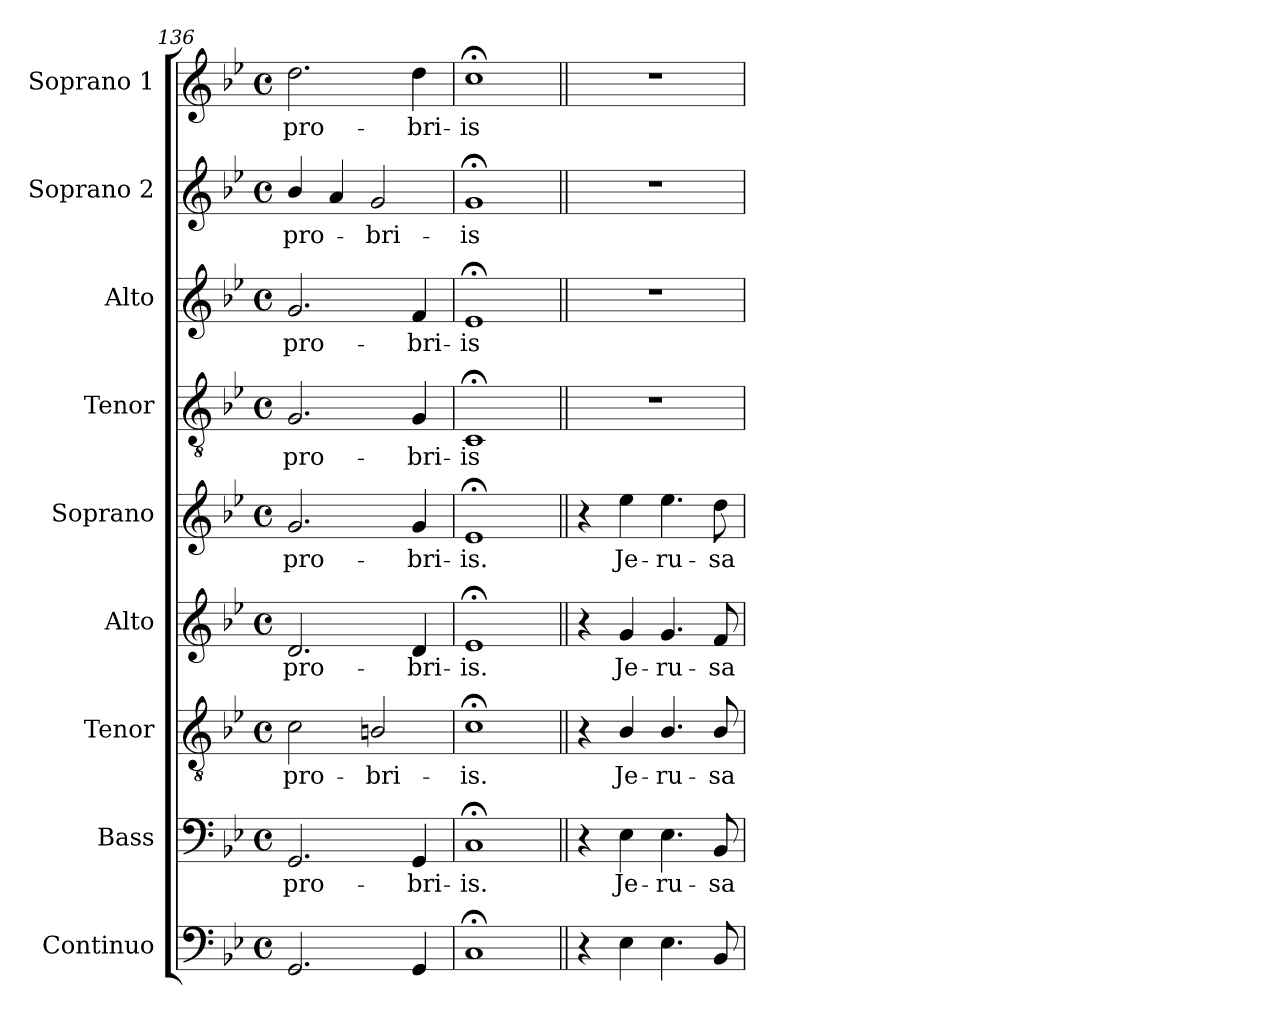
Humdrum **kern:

**kern	**kern	**text	**kern	**text	**kern	**text	**kern	**text	**kern	**text	**kern	**text	**kern	**text	**kern	**text
*part9	*part8	*part8	*part7	*part7	*part6	*part6	*part5	*part5	*part4	*part4	*part3	*part3	*part2	*part2	*part1	*part1
*staff9	*staff8	*staff8	*staff7	*staff7	*staff6	*staff6	*staff5	*staff5	*staff4	*staff4	*staff3	*staff3	*staff2	*staff2	*staff1	*staff1
*I"Continuo	*I"Bass	*	*I"Tenor	*	*I"Alto	*	*I"Soprano	*	*I"Tenor	*	*I"Alto	*	*I"Soprano 2	*	*I"Soprano 1	*
*I'Cont.	*I'B.	*	*I'T.	*	*I'A.	*	*I'S.	*	*I'T.	*	*I'A.	*	*I'S2.	*	*I'S1.	*
*clefF4	*clefF4	*	*clefGv2	*	*clefG2	*	*clefG2	*	*clefGv2	*	*clefG2	*	*clefG2	*	*clefG2	*
*	*	*	*ITrd7c12	*	*	*	*	*	*ITrd7c12	*	*	*	*	*	*	*
*k[b-e-]	*k[b-e-]	*	*k[b-e-]	*	*k[b-e-]	*	*k[b-e-]	*	*k[b-e-]	*	*k[b-e-]	*	*k[b-e-]	*	*k[b-e-]	*
*B-:	*B-:	*	*B-:	*	*B-:	*	*B-:	*	*B-:	*	*B-:	*	*B-:	*	*B-:	*
*M4/4	*M4/4	*	*M4/4	*	*M4/4	*	*M4/4	*	*M4/4	*	*M4/4	*	*M4/4	*	*M4/4	*
*met(c)	*met(c)	*	*met(c)	*	*met(c)	*	*met(c)	*	*met(c)	*	*met(c)	*	*met(c)	*	*met(c)	*
=136	=136	=136	=136	=136	=136	=136	=136	=136	=136	=136	=136	=136	=136	=136	=136	=136
!	!	!LO:LY:b:color=#000000	!	!	!	!	!	!	!	!	!	!	!	!	!	!
!	!	!	!	!LO:LY:b:color=#000000	!	!	!	!	!	!	!	!	!	!	!	!
!	!	!	!	!	!	!LO:LY:b:color=#000000	!	!	!	!	!	!	!	!	!	!
!	!	!	!	!	!	!	!	!LO:LY:b:color=#000000	!	!	!	!	!	!	!	!
!	!	!	!	!	!	!	!	!	!	!LO:LY:b:color=#000000	!	!	!	!	!	!
!	!	!	!	!	!	!	!	!	!	!	!	!LO:LY:b:color=#000000	!	!	!	!
!	!	!	!	!	!	!	!	!	!	!	!	!	!	!LO:LY:b:color=#000000	!	!
!	!	!	!	!	!	!	!	!	!	!	!	!	!	!	!	!LO:LY:b:color=#000000
2.GGi/	2.GGi/	-pro-	2Ci\	-pro-	2.di/	-pro-	2.gi/	-pro-	2.GGi/	-pro-	2.gi/	-pro-	4b-i/	-pro-	2.ddi\	-pro-
.	.	.	.	.	.	.	.	.	.	.	.	.	4ai/	.	.	.
!	!	!	!	!LO:LY:b:color=#000000	!	!	!	!	!	!	!	!	!	!	!	!
!	!	!	!	!	!	!	!	!	!	!	!	!	!	!LO:LY:b:color=#000000	!	!
.	.	.	2BBni/	-bri-	.	.	.	.	.	.	.	.	2gi/	-bri-	.	.
!	!	!LO:LY:b:color=#000000	!	!	!	!	!	!	!	!	!	!	!	!	!	!
!	!	!	!	!	!	!LO:LY:b:color=#000000	!	!	!	!	!	!	!	!	!	!
!	!	!	!	!	!	!	!	!LO:LY:b:color=#000000	!	!	!	!	!	!	!	!
!	!	!	!	!	!	!	!	!	!	!LO:LY:b:color=#000000	!	!	!	!	!	!
!	!	!	!	!	!	!	!	!	!	!	!	!LO:LY:b:color=#000000	!	!	!	!
!	!	!	!	!	!	!	!	!	!	!	!	!	!	!	!	!LO:LY:b:color=#000000
4GGi/	4GGi/	-bri-	.	.	4di/	-bri-	4gi/	-bri-	4GGi/	-bri-	4fi/	-bri-	.	.	4ddi\	-bri-
=137	=137	=137	=137	=137	=137	=137	=137	=137	=137	=137	=137	=137	=137	=137	=137	=137
!	!	!LO:LY:b:color=#000000	!	!	!	!	!	!	!	!	!	!	!	!	!	!
!	!	!	!	!LO:LY:b:color=#000000	!	!	!	!	!	!	!	!	!	!	!	!
!	!	!	!	!	!	!LO:LY:b:color=#000000	!	!	!	!	!	!	!	!	!	!
!	!	!	!	!	!	!	!	!LO:LY:b:color=#000000	!	!	!	!	!	!	!	!
!	!	!	!	!	!	!	!	!	!	!LO:LY:b:color=#000000	!	!	!	!	!	!
!	!	!	!	!	!	!	!	!	!	!	!	!LO:LY:b:color=#000000	!	!	!	!
!	!	!	!	!	!	!	!	!	!	!	!	!	!	!LO:LY:b:color=#000000	!	!
!	!	!	!	!	!	!	!	!	!	!	!	!	!	!	!	!LO:LY:b:color=#000000
1C;i	1C;i	-is.	1C;i	-is.	1e-;i	-is.	1e-;i	-is.	1CC;i	-is	1e-;i	-is	1g;i	-is	1cc;i	-is
!!LO:LB:g=z
=138||	=138||	=138||	=138||	=138||	=138||	=138||	=138||	=138||	=138||	=138||	=138||	=138||	=138||	=138||	=138||	=138||
4r	4r	.	4r	.	4r	.	4r	.	1r	.	1r	.	1r	.	1r	.
!	!	!LO:LY:b:color=#000000	!	!	!	!	!	!	!	!	!	!	!	!	!	!
!	!	!	!	!LO:LY:b:color=#000000	!	!	!	!	!	!	!	!	!	!	!	!
!	!	!	!	!	!	!LO:LY:b:color=#000000	!	!	!	!	!	!	!	!	!	!
!	!	!	!	!	!	!	!	!LO:LY:b:color=#000000	!	!	!	!	!	!	!	!
4E-i\	4E-i\	Je-	4BB-i/	Je-	4gi/	Je-	4ee-i\	Je-	.	.	.	.	.	.	.	.
!	!	!LO:LY:b:color=#000000	!	!	!	!	!	!	!	!	!	!	!	!	!	!
!	!	!	!	!LO:LY:b:color=#000000	!	!	!	!	!	!	!	!	!	!	!	!
!	!	!	!	!	!	!LO:LY:b:color=#000000	!	!	!	!	!	!	!	!	!	!
!	!	!	!	!	!	!	!	!LO:LY:b:color=#000000	!	!	!	!	!	!	!	!
4.E-i\	4.E-i\	-ru-	4.BB-i/	-ru-	4.gi/	-ru-	4.ee-i\	-ru-	.	.	.	.	.	.	.	.
!	!	!LO:LY:b:color=#000000	!	!	!	!	!	!	!	!	!	!	!	!	!	!
!	!	!	!	!LO:LY:b:color=#000000	!	!	!	!	!	!	!	!	!	!	!	!
!	!	!	!	!	!	!LO:LY:b:color=#000000	!	!	!	!	!	!	!	!	!	!
!	!	!	!	!	!	!	!	!LO:LY:b:color=#000000	!	!	!	!	!	!	!	!
8BB-i/	8BB-i/	-sa-	8BB-i/	-sa-	8fi/	-sa-	8ddi\	-sa-	.	.	.	.	.	.	.	.
=	=	=	=	=	=	=	=	=	=	=	=	=	=	=	=	=
*-	*-	*-	*-	*-	*-	*-	*-	*-	*-	*-	*-	*-	*-	*-	*-	*-
